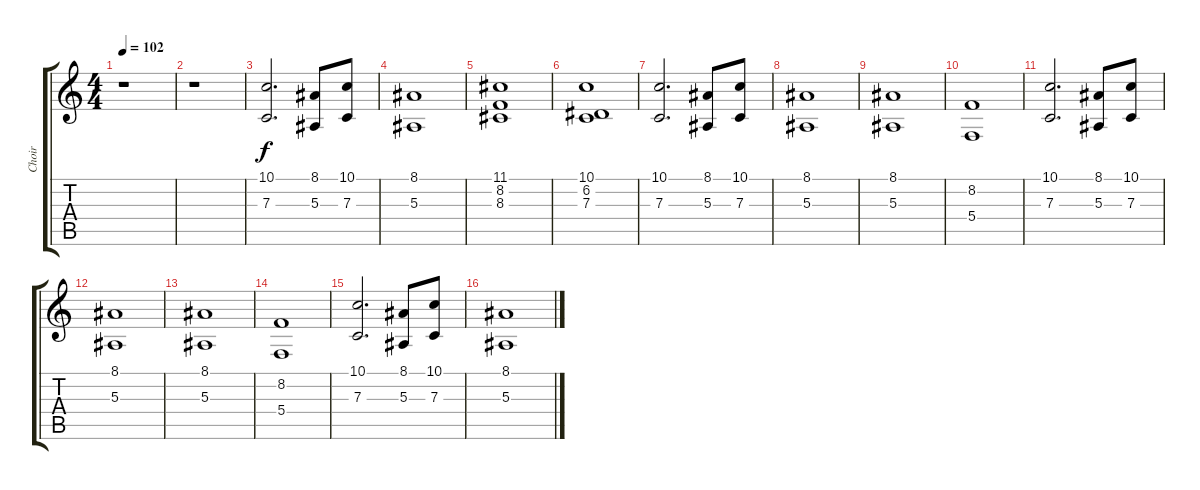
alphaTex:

\track ("Choir" "Choir") {instrument choiraahs}
\staff {score tabs}
\tuning (D4 A3 F3 C3 G2 D2) {hide}
\ts (4 4)
\tempo 102
\clef g2
\ks c
r.1{dy f} |
r.1 |
(10.1 7.3).2{d} (8.1 5.3).8 (10.1 7.3).8 |
(8.1 5.3).1 |
(11.1 8.2 8.3).1 |
(10.1 6.2 7.3).1 |
(10.1 7.3).2{d} (8.1 5.3).8 (10.1 7.3).8 |
(8.1 5.3).1 |
(8.1 5.3).1 |
(8.2 5.4).1 |
(10.1 7.3).2{d} (8.1 5.3).8 (10.1 7.3).8 |
(8.1 5.3).1 |
(8.1 5.3).1 |
(8.2 5.4).1 |
(10.1 7.3).2{d} (8.1 5.3).8 (10.1 7.3).8 |
(8.1 5.3).1
